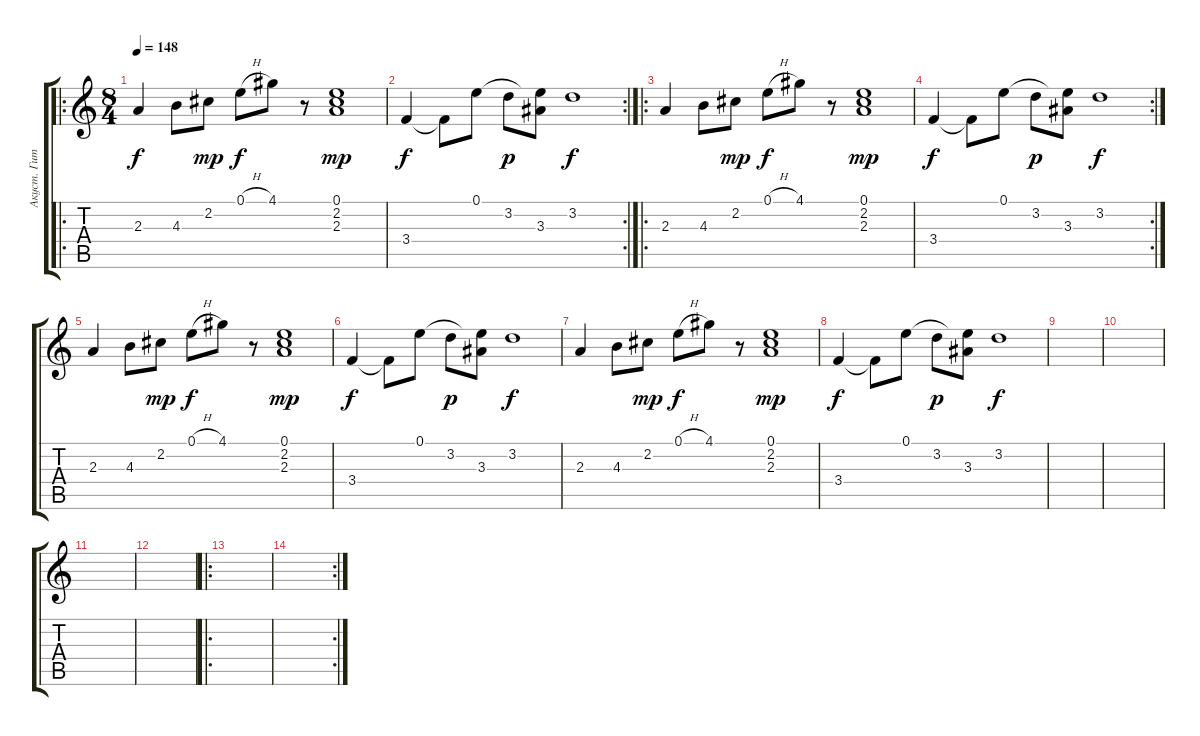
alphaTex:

\track ("Акуст. Гитара" "Акуст. Гит") {instrument acousticguitarnylon}
\staff {score tabs}
\tuning (E4 B3 G3 D3 A2 E2) {hide}
\ro
\ts (8 4)
\tempo 148
\clef g2
\ks c
2.3.4{dy f volume 12 balance 10 instrument acousticguitarnylon} 4.3.8 2.2.8{dy mp} 0.1{h}.8{dy f} 4.1.8 r.8 (0.1 2.2 2.3).1{dy mp} |
\rc 2
3.4.4{dy f} 3.4{t}.8 0.1.8 3.2.8{dy p} (0.1{t} 3.3).8 3.2.1{dy f} |
\ro
2.3.4{volume 14 balance 8} 4.3.8 2.2.8{dy mp} 0.1{h}.8{dy f} 4.1.8 r.8 (0.1 2.2 2.3).1{dy mp} |
\rc 2
3.4.4{dy f} 3.4{t}.8 0.1.8 3.2.8{dy p} (0.1{t} 3.3).8 3.2.1{dy f} |
2.3.4{volume 14 balance 8} 4.3.8 2.2.8{dy mp} 0.1{h}.8{dy f} 4.1.8 r.8 (0.1 2.2 2.3).1{dy mp} |
3.4.4{dy f} 3.4{t}.8 0.1.8 3.2.8{dy p} (0.1{t} 3.3).8 3.2.1{dy f} |
2.3.4{volume 14 balance 8} 4.3.8 2.2.8{dy mp} 0.1{h}.8{dy f} 4.1.8 r.8 (0.1 2.2 2.3).1{dy mp} |
3.4.4{dy f} 3.4{t}.8 0.1.8 3.2.8{dy p} (0.1{t} 3.3).8 3.2.1{dy f} |
|
|
|
|
\ro
|
\rc 2
